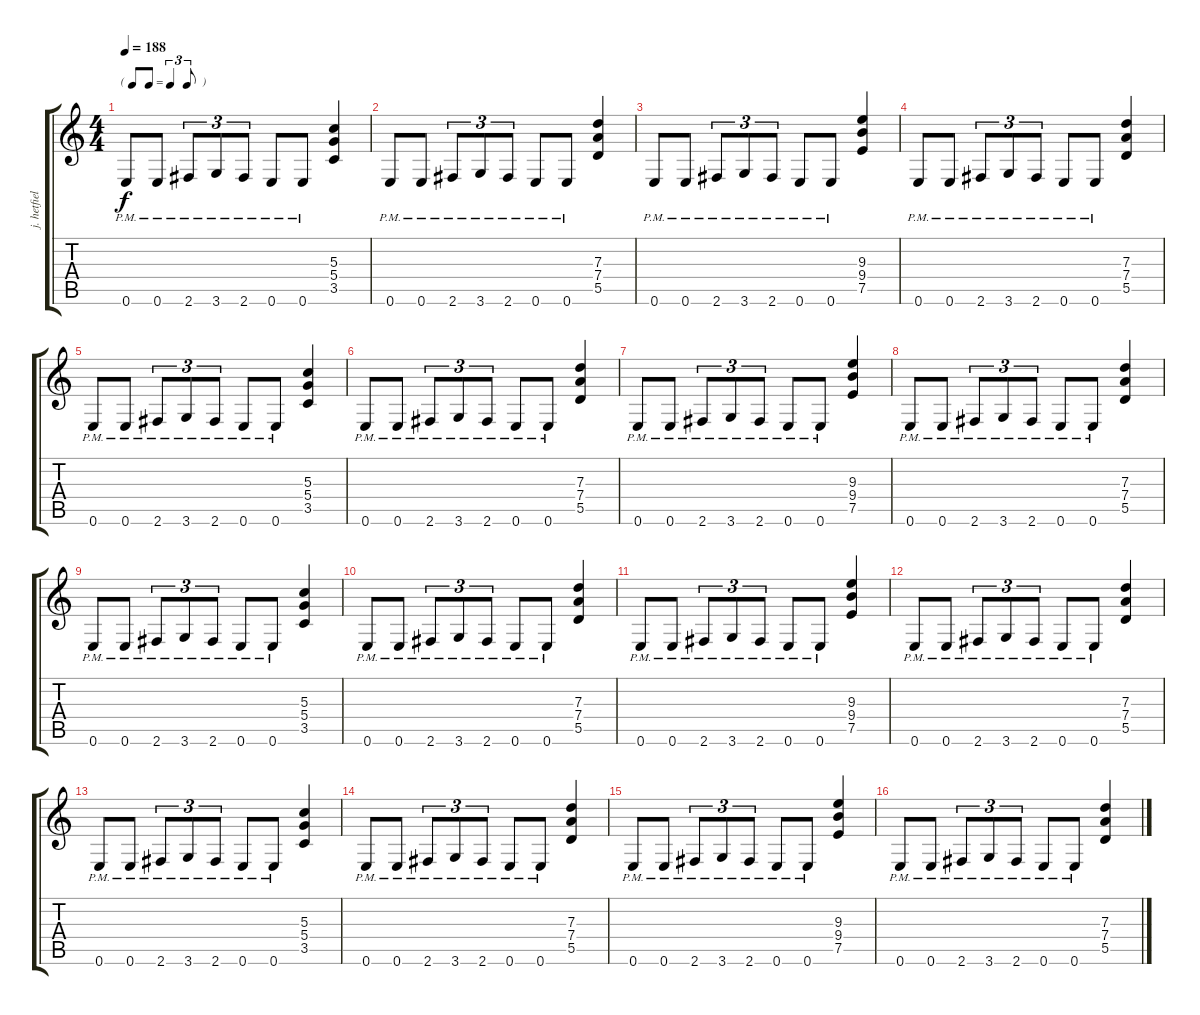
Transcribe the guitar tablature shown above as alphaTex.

\track ("j. hetfield - rhythm guitar" "j. hetfiel") {instrument distortionguitar}
\staff {score tabs}
\tuning (E4 B3 G3 D3 A2 E2) {hide}
\ts (4 4)
\tf triplet8th
\tempo 188
\clef g2
\ks c
0.6{pm}.8{dy f} 0.6{pm}.8 2.6{pm}.8{tu (3 2)} 3.6{pm}.8{tu (3 2)} 2.6{pm}.8{tu (3 2)} 0.6{pm}.8 0.6{pm}.8 (5.3 5.4 3.5).4 |
0.6{pm}.8 0.6{pm}.8 2.6{pm}.8{tu (3 2)} 3.6{pm}.8{tu (3 2)} 2.6{pm}.8{tu (3 2)} 0.6{pm}.8 0.6{pm}.8 (7.3 7.4 5.5).4 |
0.6{pm}.8 0.6{pm}.8 2.6{pm}.8{tu (3 2)} 3.6{pm}.8{tu (3 2)} 2.6{pm}.8{tu (3 2)} 0.6{pm}.8 0.6{pm}.8 (9.3 9.4 7.5).4 |
0.6{pm}.8 0.6{pm}.8 2.6{pm}.8{tu (3 2)} 3.6{pm}.8{tu (3 2)} 2.6{pm}.8{tu (3 2)} 0.6{pm}.8 0.6{pm}.8 (7.3 7.4 5.5).4 |
0.6{pm}.8 0.6{pm}.8 2.6{pm}.8{tu (3 2)} 3.6{pm}.8{tu (3 2)} 2.6{pm}.8{tu (3 2)} 0.6{pm}.8 0.6{pm}.8 (5.3 5.4 3.5).4 |
0.6{pm}.8 0.6{pm}.8 2.6{pm}.8{tu (3 2)} 3.6{pm}.8{tu (3 2)} 2.6{pm}.8{tu (3 2)} 0.6{pm}.8 0.6{pm}.8 (7.3 7.4 5.5).4 |
0.6{pm}.8 0.6{pm}.8 2.6{pm}.8{tu (3 2)} 3.6{pm}.8{tu (3 2)} 2.6{pm}.8{tu (3 2)} 0.6{pm}.8 0.6{pm}.8 (9.3 9.4 7.5).4 |
0.6{pm}.8 0.6{pm}.8 2.6{pm}.8{tu (3 2)} 3.6{pm}.8{tu (3 2)} 2.6{pm}.8{tu (3 2)} 0.6{pm}.8 0.6{pm}.8 (7.3 7.4 5.5).4 |
0.6{pm}.8 0.6{pm}.8 2.6{pm}.8{tu (3 2)} 3.6{pm}.8{tu (3 2)} 2.6{pm}.8{tu (3 2)} 0.6{pm}.8 0.6{pm}.8 (5.3 5.4 3.5).4 |
0.6{pm}.8 0.6{pm}.8 2.6{pm}.8{tu (3 2)} 3.6{pm}.8{tu (3 2)} 2.6{pm}.8{tu (3 2)} 0.6{pm}.8 0.6{pm}.8 (7.3 7.4 5.5).4 |
0.6{pm}.8 0.6{pm}.8 2.6{pm}.8{tu (3 2)} 3.6{pm}.8{tu (3 2)} 2.6{pm}.8{tu (3 2)} 0.6{pm}.8 0.6{pm}.8 (9.3 9.4 7.5).4 |
0.6{pm}.8 0.6{pm}.8 2.6{pm}.8{tu (3 2)} 3.6{pm}.8{tu (3 2)} 2.6{pm}.8{tu (3 2)} 0.6{pm}.8 0.6{pm}.8 (7.3 7.4 5.5).4 |
0.6{pm}.8 0.6{pm}.8 2.6{pm}.8{tu (3 2)} 3.6{pm}.8{tu (3 2)} 2.6{pm}.8{tu (3 2)} 0.6{pm}.8 0.6{pm}.8 (5.3 5.4 3.5).4 |
0.6{pm}.8 0.6{pm}.8 2.6{pm}.8{tu (3 2)} 3.6{pm}.8{tu (3 2)} 2.6{pm}.8{tu (3 2)} 0.6{pm}.8 0.6{pm}.8 (7.3 7.4 5.5).4 |
0.6{pm}.8 0.6{pm}.8 2.6{pm}.8{tu (3 2)} 3.6{pm}.8{tu (3 2)} 2.6{pm}.8{tu (3 2)} 0.6{pm}.8 0.6{pm}.8 (9.3 9.4 7.5).4 |
0.6{pm}.8 0.6{pm}.8 2.6{pm}.8{tu (3 2)} 3.6{pm}.8{tu (3 2)} 2.6{pm}.8{tu (3 2)} 0.6{pm}.8 0.6{pm}.8 (7.3 7.4 5.5).4
